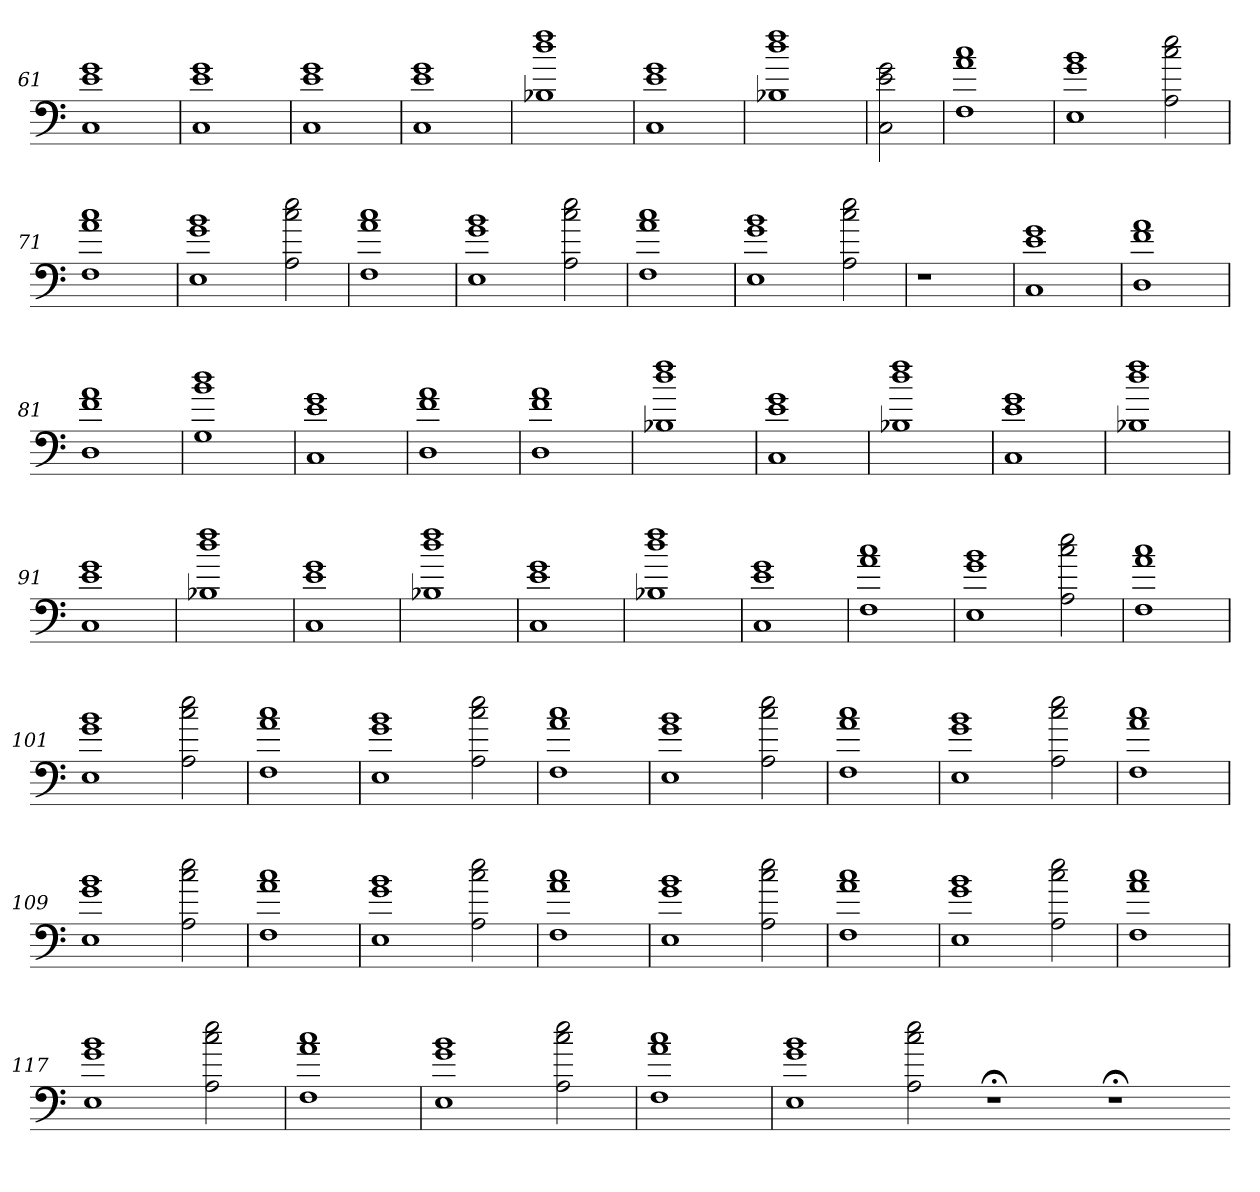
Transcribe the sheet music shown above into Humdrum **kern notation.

**kern
*part1
*staff1
=61
1C 1e 1g
=62
1C 1e 1g
=63
1C 1e 1g
=64
1C 1e 1g
=65
1B-X 1dd 1ff
=66
1C 1e 1g
=67
1B-X 1dd 1ff
=68
2C 2e 2g
=69
1F 1a 1cc
=70
1E 1g 1b
2A 2cc 2ee
=71
1F 1a 1cc
=72
1E 1g 1b
2A 2cc 2ee
=73
1F 1a 1cc
=74
1E 1g 1b
2A 2cc 2ee
=75
1F 1a 1cc
=76
1E 1g 1b
2A 2cc 2ee
=77
1r
=78
1r
=79
1C 1e 1g
=80
1D 1f 1a
=81
1D 1f 1a
=82
1G 1b 1dd
=83
1C 1e 1g
=84
1D 1f 1a
=85
1D 1f 1a
=86
1B-X 1dd 1ff
=87
1C 1e 1g
=88
1B-X 1dd 1ff
=89
1C 1e 1g
=90
1B-X 1dd 1ff
=91
1C 1e 1g
=92
1B-X 1dd 1ff
=93
1C 1e 1g
=94
1B-X 1dd 1ff
=95
1C 1e 1g
=96
1B-X 1dd 1ff
=97
1C 1e 1g
=98
1F 1a 1cc
=99
1E 1g 1b
2A 2cc 2ee
=100
1F 1a 1cc
=101
1E 1g 1b
2A 2cc 2ee
=102
1F 1a 1cc
=103
1E 1g 1b
2A 2cc 2ee
=104
1F 1a 1cc
=105
1E 1g 1b
2A 2cc 2ee
=106
1F 1a 1cc
=107
1E 1g 1b
2A 2cc 2ee
=108
1F 1a 1cc
=109
1E 1g 1b
2A 2cc 2ee
=110
1F 1a 1cc
=111
1E 1g 1b
2A 2cc 2ee
=112
1F 1a 1cc
=113
1E 1g 1b
2A 2cc 2ee
=114
1F 1a 1cc
=115
1E 1g 1b
2A 2cc 2ee
=116
1F 1a 1cc
=117
1E 1g 1b
2A 2cc 2ee
=118
1F 1a 1cc
=119
1E 1g 1b
2A 2cc 2ee
=120
1F 1a 1cc
=121
1E 1g 1b
2A 2cc 2ee
1r;<
1r;<
=-
*-
